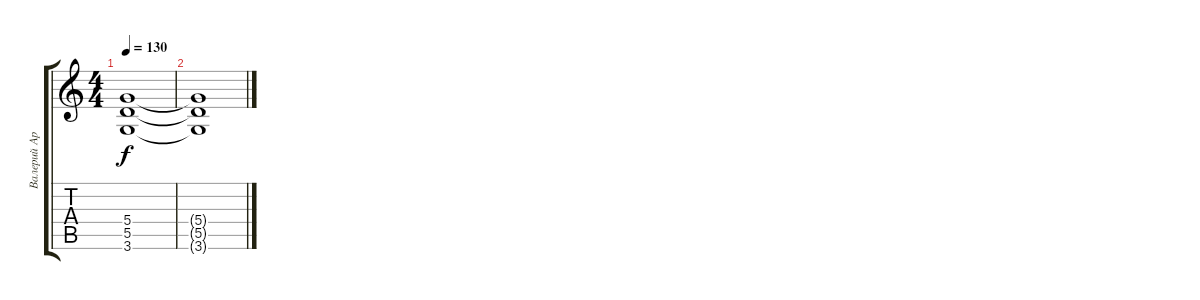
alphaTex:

\track ("Валерий Аркадин" "Валерий Ар") {instrument distortionguitar}
\staff {score tabs}
\tuning (E4 B3 G3 D3 A2 E2) {hide}
\ts (4 4)
\tempo 130
\clef g2
\ks c
(5.4 5.5 3.6).1{dy f} |
(5.4{t} 5.5{t} 3.6{t}).1
